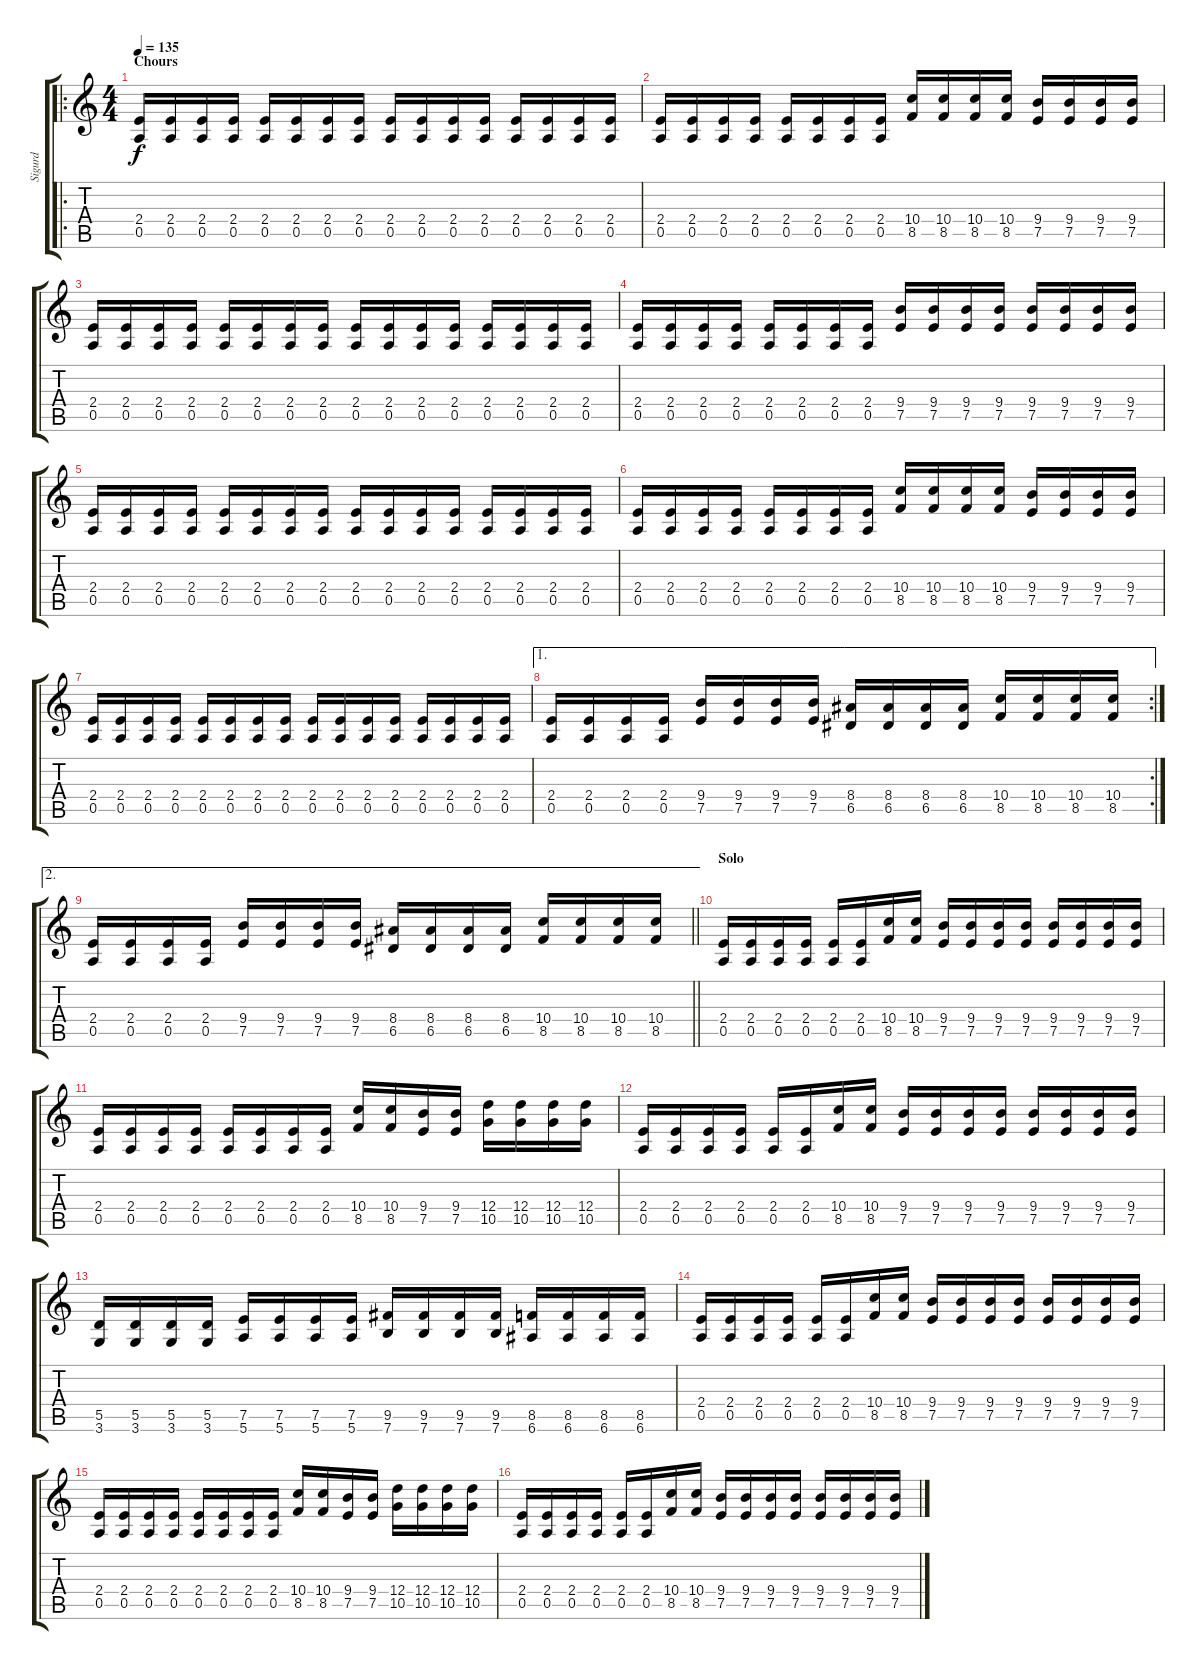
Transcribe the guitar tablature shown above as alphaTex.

\track ("Sigurd" "Sigurd") {instrument overdrivenguitar}
\staff {score tabs}
\tuning (E4 B3 G3 D3 A2 E2) {hide}
\ro
\ts (4 4)
\section ("" "Chours")
\tempo 135
\clef g2
\ks c
(2.4 0.5).16{dy f} (2.4 0.5).16 (2.4 0.5).16 (2.4 0.5).16 (2.4 0.5).16 (2.4 0.5).16 (2.4 0.5).16 (2.4 0.5).16 (2.4 0.5).16 (2.4 0.5).16 (2.4 0.5).16 (2.4 0.5).16 (2.4 0.5).16 (2.4 0.5).16 (2.4 0.5).16 (2.4 0.5).16 |
(2.4 0.5).16 (2.4 0.5).16 (2.4 0.5).16 (2.4 0.5).16 (2.4 0.5).16 (2.4 0.5).16 (2.4 0.5).16 (2.4 0.5).16 (10.4 8.5).16 (10.4 8.5).16 (10.4 8.5).16 (10.4 8.5).16 (9.4 7.5).16 (9.4 7.5).16 (9.4 7.5).16 (9.4 7.5).16 |
(2.4 0.5).16 (2.4 0.5).16 (2.4 0.5).16 (2.4 0.5).16 (2.4 0.5).16 (2.4 0.5).16 (2.4 0.5).16 (2.4 0.5).16 (2.4 0.5).16 (2.4 0.5).16 (2.4 0.5).16 (2.4 0.5).16 (2.4 0.5).16 (2.4 0.5).16 (2.4 0.5).16 (2.4 0.5).16 |
(2.4 0.5).16 (2.4 0.5).16 (2.4 0.5).16 (2.4 0.5).16 (2.4 0.5).16 (2.4 0.5).16 (2.4 0.5).16 (2.4 0.5).16 (9.4 7.5).16 (9.4 7.5).16 (9.4 7.5).16 (9.4 7.5).16 (9.4 7.5).16 (9.4 7.5).16 (9.4 7.5).16 (9.4 7.5).16 |
(2.4 0.5).16 (2.4 0.5).16 (2.4 0.5).16 (2.4 0.5).16 (2.4 0.5).16 (2.4 0.5).16 (2.4 0.5).16 (2.4 0.5).16 (2.4 0.5).16 (2.4 0.5).16 (2.4 0.5).16 (2.4 0.5).16 (2.4 0.5).16 (2.4 0.5).16 (2.4 0.5).16 (2.4 0.5).16 |
(2.4 0.5).16 (2.4 0.5).16 (2.4 0.5).16 (2.4 0.5).16 (2.4 0.5).16 (2.4 0.5).16 (2.4 0.5).16 (2.4 0.5).16 (10.4 8.5).16 (10.4 8.5).16 (10.4 8.5).16 (10.4 8.5).16 (9.4 7.5).16 (9.4 7.5).16 (9.4 7.5).16 (9.4 7.5).16 |
(2.4 0.5).16 (2.4 0.5).16 (2.4 0.5).16 (2.4 0.5).16 (2.4 0.5).16 (2.4 0.5).16 (2.4 0.5).16 (2.4 0.5).16 (2.4 0.5).16 (2.4 0.5).16 (2.4 0.5).16 (2.4 0.5).16 (2.4 0.5).16 (2.4 0.5).16 (2.4 0.5).16 (2.4 0.5).16 |
\ae 1
\rc 2
(2.4 0.5).16 (2.4 0.5).16 (2.4 0.5).16 (2.4 0.5).16 (9.4 7.5).16 (9.4 7.5).16 (9.4 7.5).16 (9.4 7.5).16 (8.4 6.5).16 (8.4 6.5).16 (8.4 6.5).16 (8.4 6.5).16 (10.4 8.5).16 (10.4 8.5).16 (10.4 8.5).16 (10.4 8.5).16 |
\ae 2
\barLineRight lightlight
(2.4 0.5).16 (2.4 0.5).16 (2.4 0.5).16 (2.4 0.5).16 (9.4 7.5).16 (9.4 7.5).16 (9.4 7.5).16 (9.4 7.5).16 (8.4 6.5).16 (8.4 6.5).16 (8.4 6.5).16 (8.4 6.5).16 (10.4 8.5).16 (10.4 8.5).16 (10.4 8.5).16 (10.4 8.5).16 |
\section ("" "Solo")
(2.4 0.5).16 (2.4 0.5).16 (2.4 0.5).16 (2.4 0.5).16 (2.4 0.5).16 (2.4 0.5).16 (10.4 8.5).16 (10.4 8.5).16 (9.4 7.5).16 (9.4 7.5).16 (9.4 7.5).16 (9.4 7.5).16 (9.4 7.5).16 (9.4 7.5).16 (9.4 7.5).16 (9.4 7.5).16 |
(2.4 0.5).16 (2.4 0.5).16 (2.4 0.5).16 (2.4 0.5).16 (2.4 0.5).16 (2.4 0.5).16 (2.4 0.5).16 (2.4 0.5).16 (10.4 8.5).16 (10.4 8.5).16 (9.4 7.5).16 (9.4 7.5).16 (12.4 10.5).16 (12.4 10.5).16 (12.4 10.5).16 (12.4 10.5).16 |
(2.4 0.5).16 (2.4 0.5).16 (2.4 0.5).16 (2.4 0.5).16 (2.4 0.5).16 (2.4 0.5).16 (10.4 8.5).16 (10.4 8.5).16 (9.4 7.5).16 (9.4 7.5).16 (9.4 7.5).16 (9.4 7.5).16 (9.4 7.5).16 (9.4 7.5).16 (9.4 7.5).16 (9.4 7.5).16 |
(5.5 3.6).16 (5.5 3.6).16 (5.5 3.6).16 (5.5 3.6).16 (7.5 5.6).16 (7.5 5.6).16 (7.5 5.6).16 (7.5 5.6).16 (9.5 7.6).16 (9.5 7.6).16 (9.5 7.6).16 (9.5 7.6).16 (8.5 6.6).16 (8.5 6.6).16 (8.5 6.6).16 (8.5 6.6).16 |
(2.4 0.5).16 (2.4 0.5).16 (2.4 0.5).16 (2.4 0.5).16 (2.4 0.5).16 (2.4 0.5).16 (10.4 8.5).16 (10.4 8.5).16 (9.4 7.5).16 (9.4 7.5).16 (9.4 7.5).16 (9.4 7.5).16 (9.4 7.5).16 (9.4 7.5).16 (9.4 7.5).16 (9.4 7.5).16 |
(2.4 0.5).16 (2.4 0.5).16 (2.4 0.5).16 (2.4 0.5).16 (2.4 0.5).16 (2.4 0.5).16 (2.4 0.5).16 (2.4 0.5).16 (10.4 8.5).16 (10.4 8.5).16 (9.4 7.5).16 (9.4 7.5).16 (12.4 10.5).16 (12.4 10.5).16 (12.4 10.5).16 (12.4 10.5).16 |
(2.4 0.5).16 (2.4 0.5).16 (2.4 0.5).16 (2.4 0.5).16 (2.4 0.5).16 (2.4 0.5).16 (10.4 8.5).16 (10.4 8.5).16 (9.4 7.5).16 (9.4 7.5).16 (9.4 7.5).16 (9.4 7.5).16 (9.4 7.5).16 (9.4 7.5).16 (9.4 7.5).16 (9.4 7.5).16
